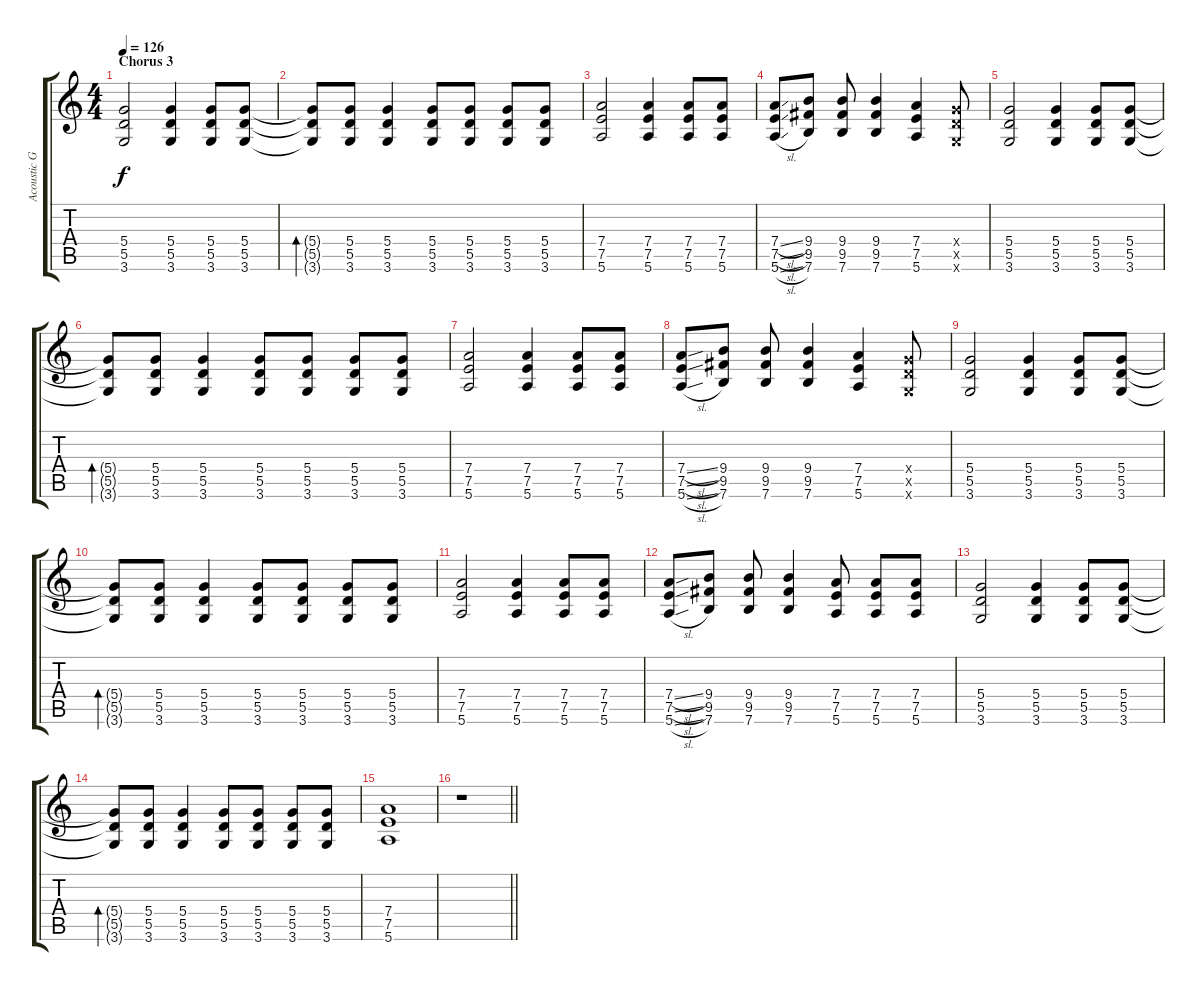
\track ("Acoustic Guitar" "Acoustic G") {instrument acousticguitarsteel}
\staff {score tabs}
\tuning (E4 B3 G3 D3 A2 E2) {hide}
\ts (4 4)
\section ("" "Chorus 3")
\tempo 126
\clef g2
\ks c
(5.4 5.5 3.6).2{dy f} (5.4 5.5 3.6).4 (5.4 5.5 3.6).8 (5.4 5.5 3.6).8 |
(5.4{t} 5.5{t} 3.6{t}).8{bd 240} (5.4 5.5 3.6).8 (5.4 5.5 3.6).4 (5.4 5.5 3.6).8 (5.4 5.5 3.6).8 (5.4 5.5 3.6).8 (5.4 5.5 3.6).8 |
(7.4 7.5 5.6).2 (7.4 7.5 5.6).4 (7.4 7.5 5.6).8 (7.4 7.5 5.6).8 |
(7.4{sl} 7.5{sl} 5.6{sl}).8 (9.4 9.5 7.6).8 (9.4 9.5 7.6).8 (9.4 9.5 7.6).4 (7.4 7.5 5.6).4 (5.4{x} 5.5{x} 3.6{x}).8 |
(5.4 5.5 3.6).2 (5.4 5.5 3.6).4 (5.4 5.5 3.6).8 (5.4 5.5 3.6).8 |
(5.4{t} 5.5{t} 3.6{t}).8{bd 240} (5.4 5.5 3.6).8 (5.4 5.5 3.6).4 (5.4 5.5 3.6).8 (5.4 5.5 3.6).8 (5.4 5.5 3.6).8 (5.4 5.5 3.6).8 |
(7.4 7.5 5.6).2 (7.4 7.5 5.6).4 (7.4 7.5 5.6).8 (7.4 7.5 5.6).8 |
(7.4{sl} 7.5{sl} 5.6{sl}).8 (9.4 9.5 7.6).8 (9.4 9.5 7.6).8 (9.4 9.5 7.6).4 (7.4 7.5 5.6).4 (5.4{x} 5.5{x} 3.6{x}).8 |
(5.4 5.5 3.6).2 (5.4 5.5 3.6).4 (5.4 5.5 3.6).8 (5.4 5.5 3.6).8 |
(5.4{t} 5.5{t} 3.6{t}).8{bd 240} (5.4 5.5 3.6).8 (5.4 5.5 3.6).4 (5.4 5.5 3.6).8 (5.4 5.5 3.6).8 (5.4 5.5 3.6).8 (5.4 5.5 3.6).8 |
(7.4 7.5 5.6).2 (7.4 7.5 5.6).4 (7.4 7.5 5.6).8 (7.4 7.5 5.6).8 |
(7.4{sl} 7.5{sl} 5.6{sl}).8 (9.4 9.5 7.6).8 (9.4 9.5 7.6).8 (9.4 9.5 7.6).4 (7.4 7.5 5.6).8 (7.4 7.5 5.6).8 (7.4 7.5 5.6).8 |
(5.4 5.5 3.6).2 (5.4 5.5 3.6).4 (5.4 5.5 3.6).8 (5.4 5.5 3.6).8 |
(5.4{t} 5.5{t} 3.6{t}).8{bd 240} (5.4 5.5 3.6).8 (5.4 5.5 3.6).4 (5.4 5.5 3.6).8 (5.4 5.5 3.6).8 (5.4 5.5 3.6).8 (5.4 5.5 3.6).8 |
(7.4 7.5 5.6).1 |
\barLineRight lightlight
r.1
